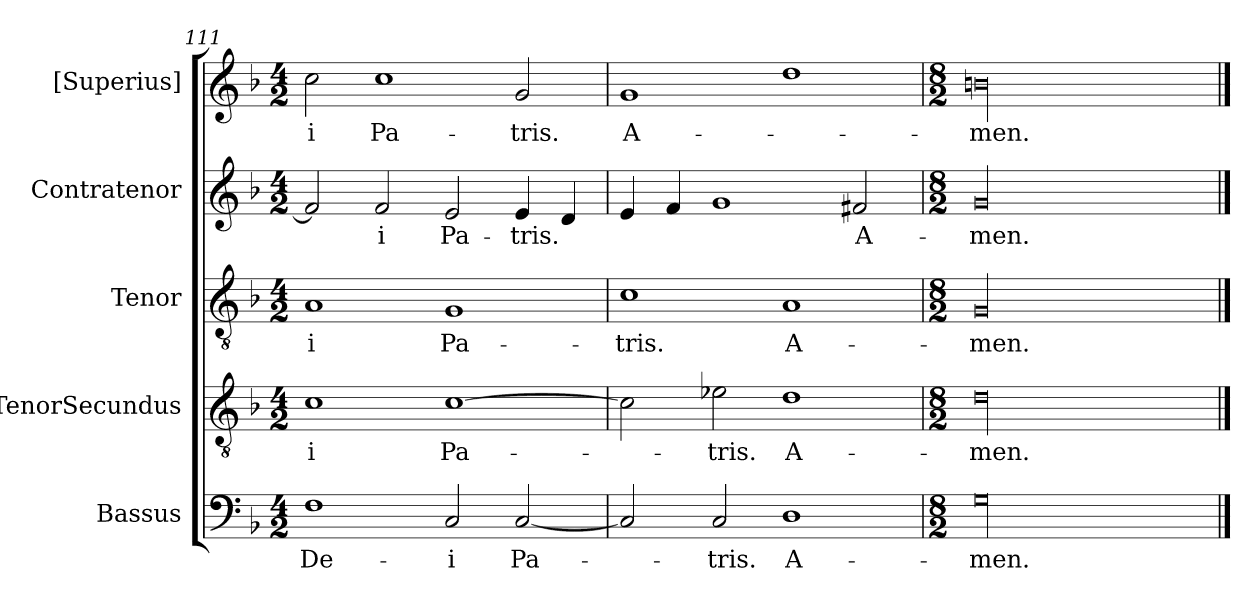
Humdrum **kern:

**kern	**text	**kern	**text	**kern	**text	**kern	**text	**kern	**text
*part5	*part5	*part4	*part4	*part3	*part3	*part2	*part2	*part1	*part1
*staff5	*staff5	*staff4	*staff4	*staff3	*staff3	*staff2	*staff2	*staff1	*staff1
*I"Bassus	*	*I"TenorSecundus	*	*I"Tenor	*	*I"Contratenor	*	*I"[Superius]	*
*clefF4	*	*clefGv2	*	*clefGv2	*	*clefG2	*	*clefG2	*
*k[b-]	*	*k[b-]	*	*k[b-]	*	*k[b-]	*	*k[b-]	*
*M4/2	*	*M4/2	*	*M4/2	*	*M4/2	*	*M4/2	*
=111	=111	=111	=111	=111	=111	=111	=111	=111	=111
1F\	De-	1c\	-i	1A/	-i	2f/]	.	2cc\	-i
.	.	.	.	.	.	2f/	-i	1cc\	Pa-
2C/	-i	[1c\	Pa-	1G/	Pa-	2e/	Pa-	.	.
[2C/	Pa-	.	.	.	.	4e/	-tris.	2g/	-tris.
.	.	.	.	.	.	4d/	.	.	.
=112	=112	=112	=112	=112	=112	=112	=112	=112	=112
2C/]	.	2c\]	.	1c\	-tris.	4e/	.	1g/	A-
.	.	.	.	.	.	4f/	.	.	.
2C/	-tris.	2e-X\	-tris.	.	.	1g/	.	.	.
1D\	A-	1d\	A-	1A/	A-	.	.	1dd\	.
.	.	.	.	.	.	2f#X/	A-	.	.
=113	=113	=113	=113	=113	=113	=113	=113	=113	=113
*M8/2	*	*M8/2	*	*M8/2	*	*M8/2	*	*M8/2	*
00G\	-men.	00d\	-men.	00G/	-men.	00g/	-men.	00bn\	-men.
==	==	==	==	==	==	==	==	==	==
*-	*-	*-	*-	*-	*-	*-	*-	*-	*-
